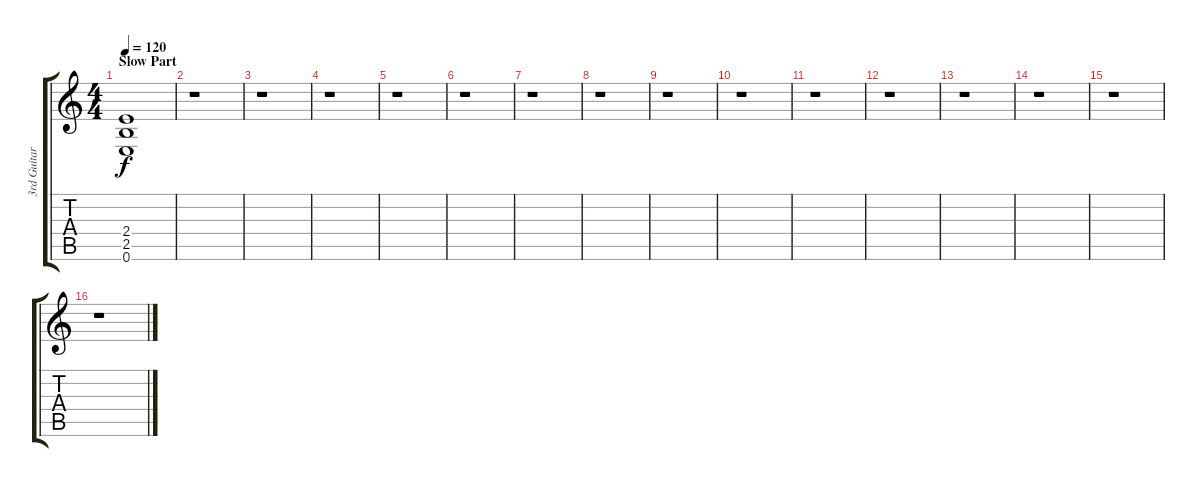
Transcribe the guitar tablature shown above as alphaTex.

\track ("3rd Guitar" "3rd Guitar") {instrument overdrivenguitar}
\staff {score tabs}
\tuning (E4 B3 G3 D3 A2 E2) {hide}
\ts (4 4)
\section ("" "Slow Part")
\tempo 120
\clef g2
\ks c
(2.4 2.5 0.6).1{dy f} |
r.1 |
r.1 |
r.1 |
r.1 |
r.1 |
r.1 |
r.1 |
r.1 |
r.1 |
r.1 |
r.1 |
r.1 |
r.1 |
r.1 |
r.1
